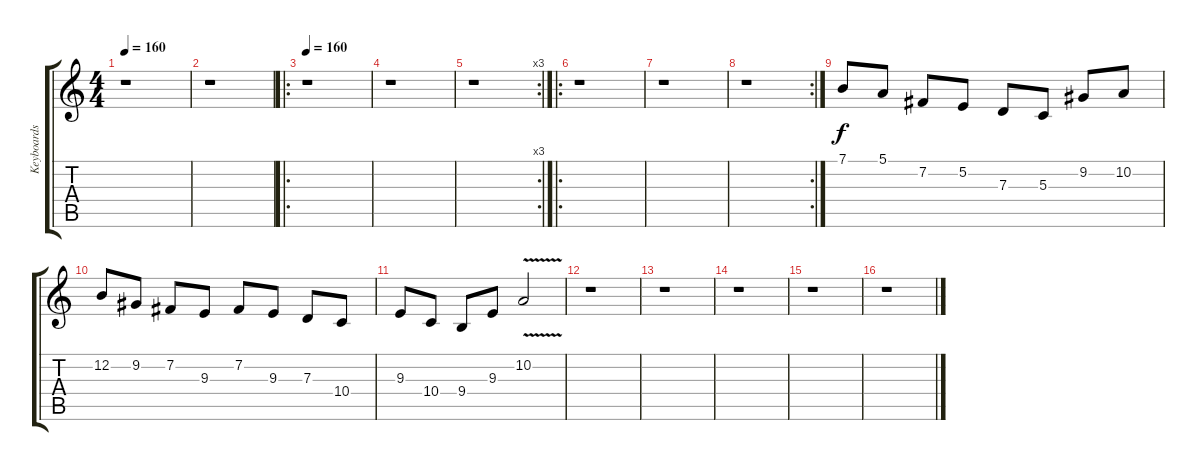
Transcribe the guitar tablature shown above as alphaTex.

\track ("Keyboards (Josh)" "Keyboards ") {instrument violin}
\staff {score tabs}
\tuning (E4 B3 G3 D3 A2 E2) {hide}
\ts (4 4)
\tempo 160
\clef g2
\ks c
r.1{dy f} |
r.1 |
\ro
\tempo 160
r.1 |
r.1 |
\rc 3
r.1 |
\ro
r.1 |
r.1 |
\rc 2
r.1 |
7.1.8 5.1.8 7.2.8 5.2.8 7.3.8 5.3.8 9.2.8 10.2.8 |
12.2.8 9.2.8 7.2.8 9.3.8 7.2.8 9.3.8 7.3.8 10.4.8 |
9.3.8 10.4.8 9.4.8 9.3.8 10.2{v}.2 |
r.1 |
r.1 |
r.1 |
r.1 |
r.1
